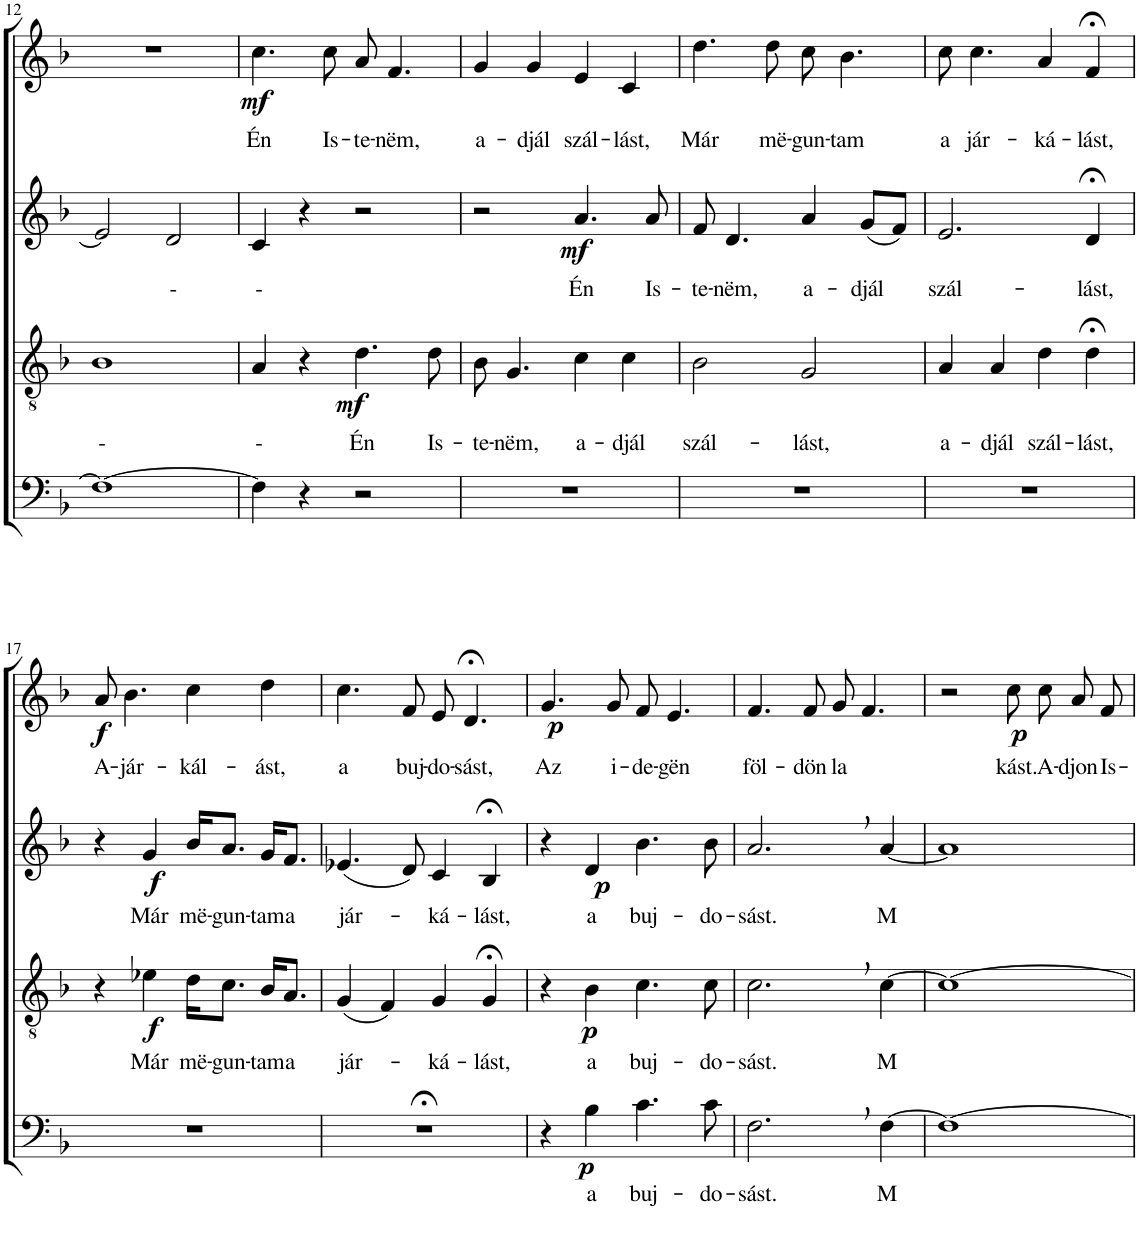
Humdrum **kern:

**kern	**text	**dynam	**kern	**text	**dynam	**kern	**text	**dynam	**kern	**text	**dynam
*part4	*part4	*part4	*part3	*part3	*part3	*part2	*part2	*part2	*part1	*part1	*part1
*staff4	*staff4	*staff4	*staff3	*staff3	*staff3	*staff2	*staff2	*staff2	*staff1	*staff1	*staff1
*I"Bassi	*	*	*I"Tenori	*	*	*I"Contralti	*	*	*I"Soprani	*	*
!!LO:PB:g=z
*clefF4	*	*	*clefGv2	*	*	*clefG2	*	*	*clefG2	*	*
*k[b-]	*	*	*k[b-]	*	*	*k[b-]	*	*	*k[b-]	*	*
*F:	*	*	*F:	*	*	*F:	*	*	*F:	*	*
*M4/4	*	*	*M4/4	*	*	*M4/4	*	*	*M4/4	*	*
=12	=12	=12	=12	=12	=12	=12	=12	=12	=12	=12	=12
!	!	!	!	!LO:LY:b	!	!	!	!	!	!	!
1F_	.	.	1B-	-	.	2e-/]	.	.	1r	.	.
!	!	!	!	!	!	!	!LO:LY:b	!	!	!	!
.	.	.	.	.	.	2d/	-	.	.	.	.
=13	=13	=13	=13	=13	=13	=13	=13	=13	=13	=13	=13
!	!	!	!	!LO:LY:b	!	!	!LO:LY:b	!	!	!LO:LY:b	!LO:DY:b
4F\]	.	.	4A/	-	.	4c/	-	.	4.cc\	Én	mf
4r	.	.	4r	.	.	4r	.	.	.	.	.
!	!	!	!	!	!	!	!	!	!	!LO:LY:b	!
.	.	.	.	.	.	.	.	.	8cc\	Is-	.
!	!	!	!	!LO:LY:b	!LO:DY:b	!	!	!	!	!LO:LY:b	!
2r	.	.	4.d\	Én	mf	2r	.	.	8a/	-te-	.
!	!	!	!	!	!	!	!	!	!	!LO:LY:b	!
.	.	.	.	.	.	.	.	.	4.f/	-nëm,	.
!	!	!	!	!LO:LY:b	!	!	!	!	!	!	!
.	.	.	8d\	Is-	.	.	.	.	.	.	.
=14	=14	=14	=14	=14	=14	=14	=14	=14	=14	=14	=14
!	!	!	!	!LO:LY:b	!	!	!	!	!	!LO:LY:b	!
1r	.	.	8B-\	-te-	.	2r	.	.	4g/	a-	.
!	!	!	!	!LO:LY:b	!	!	!	!	!	!	!
.	.	.	4.G/	-nëm,	.	.	.	.	.	.	.
!	!	!	!	!	!	!	!	!	!	!LO:LY:b	!
.	.	.	.	.	.	.	.	.	4g/	-djál	.
!	!	!	!	!LO:LY:b	!	!	!LO:LY:b	!LO:DY:b	!	!LO:LY:b	!
.	.	.	4c\	a-	.	4.a/	Én	mf	4e/	szál-	.
!	!	!	!	!LO:LY:b	!	!	!	!	!	!LO:LY:b	!
.	.	.	4c\	-djál	.	.	.	.	4c/	-lást,	.
!	!	!	!	!	!	!	!LO:LY:b	!	!	!	!
.	.	.	.	.	.	8a/	Is-	.	.	.	.
=15	=15	=15	=15	=15	=15	=15	=15	=15	=15	=15	=15
!	!	!	!	!LO:LY:b	!	!	!LO:LY:b	!	!	!LO:LY:b	!
1r	.	.	2B-\	szál-	.	8f/	-te-	.	4.dd\	Már	.
!	!	!	!	!	!	!	!LO:LY:b	!	!	!	!
.	.	.	.	.	.	4.d/	-nëm,	.	.	.	.
!	!	!	!	!	!	!	!	!	!	!LO:LY:b	!
.	.	.	.	.	.	.	.	.	8dd\	më-	.
!	!	!	!	!LO:LY:b	!	!	!LO:LY:b	!	!	!LO:LY:b	!
.	.	.	2G/	-lást,	.	4a/	a-	.	8cc\	-gun-	.
!	!	!	!	!	!	!	!	!	!	!LO:LY:b	!
.	.	.	.	.	.	.	.	.	4.b-\	-tam	.
!	!	!	!	!	!	!	!LO:LY:b	!	!	!	!
.	.	.	.	.	.	(8g/L	-djál	.	.	.	.
.	.	.	.	.	.	8f/J)	.	.	.	.	.
=16	=16	=16	=16	=16	=16	=16	=16	=16	=16	=16	=16
!	!	!	!	!LO:LY:b	!	!	!LO:LY:b	!	!	!LO:LY:b	!
1r	.	.	4A/	a-	.	2.e/	szál-	.	8cc\	a	.
!	!	!	!	!	!	!	!	!	!	!LO:LY:b	!
.	.	.	.	.	.	.	.	.	4.cc\	jár-	.
!	!	!	!	!LO:LY:b	!	!	!	!	!	!	!
.	.	.	4A/	-djál	.	.	.	.	.	.	.
!	!	!	!	!LO:LY:b	!	!	!	!	!	!LO:LY:b	!
.	.	.	4d\	szál-	.	.	.	.	4a/	-ká-	.
!	!	!	!	!LO:LY:b	!	!	!LO:LY:b	!	!	!LO:LY:b	!
.	.	.	4d;<\	-lást,	.	4d;</	-lást,	.	4f;</	-lást,	.
!!LO:LB:g=z
=17	=17	=17	=17	=17	=17	=17	=17	=17	=17	=17	=17
!	!	!	!	!	!	!	!	!	!	!LO:LY:b	!LO:DY:b
1r	.	.	4r	.	.	4r	.	.	8a/	A-	f
!	!	!	!	!	!	!	!	!	!	!LO:LY:b	!
.	.	.	.	.	.	.	.	.	4.b-\	-jár-	.
!	!	!	!	!LO:LY:b	!LO:DY:b	!	!LO:LY:b	!LO:DY:b	!	!	!
.	.	.	4e-X\	Már	f	4g/	Már	f	.	.	.
!	!	!	!	!LO:LY:b	!	!	!LO:LY:b	!	!	!LO:LY:b	!
.	.	.	16d\KL	më-	.	16b-/KL	më-	.	4cc\	-kál-	.
!	!	!	!	!LO:LY:b	!	!	!LO:LY:b	!	!	!	!
.	.	.	8.c\J	-gun-	.	8.a/J	-gun-	.	.	.	.
!	!	!	!	!LO:LY:b	!	!	!LO:LY:b	!	!	!LO:LY:b	!
.	.	.	16B-/KL	-tam	.	16g/KL	-tam	.	4dd\	-ást,	.
!	!	!	!	!LO:LY:b	!	!	!LO:LY:b	!	!	!	!
.	.	.	8.A/J	a	.	8.f/J	a	.	.	.	.
=18	=18	=18	=18	=18	=18	=18	=18	=18	=18	=18	=18
!	!	!	!	!LO:LY:b	!	!	!LO:LY:b	!	!	!LO:LY:b	!
1r;<	.	.	(4G/	jár-	.	(4.e-X/	jár-	.	4.cc\	a	.
.	.	.	4F/)	.	.	.	.	.	.	.	.
!	!	!	!	!	!	!	!	!	!	!LO:LY:b	!
.	.	.	.	.	.	8d/)	.	.	8f/	buj-	.
!	!	!	!	!LO:LY:b	!	!	!LO:LY:b	!	!	!LO:LY:b	!
.	.	.	4G/	-ká-	.	4c/	-ká-	.	8e/	-do-	.
!	!	!	!	!	!	!	!	!	!	!LO:LY:b	!
.	.	.	.	.	.	.	.	.	4.d;</	-sást,	.
!	!	!	!	!LO:LY:b	!	!	!LO:LY:b	!	!	!	!
.	.	.	4G;</	-lást,	.	4B-;</	-lást,	.	.	.	.
=19	=19	=19	=19	=19	=19	=19	=19	=19	=19	=19	=19
!	!	!	!	!	!	!	!	!	!	!LO:LY:b	!LO:DY:b
4r	.	.	4r	.	.	4r	.	.	4.g/	Az	p
!	!LO:LY:b	!LO:DY:b	!	!LO:LY:b	!LO:DY:b	!	!LO:LY:b	!LO:DY:b	!	!	!
4B-\	a	p	4B-\	a	p	4d/	a	p	.	.	.
!	!	!	!	!	!	!	!	!	!	!LO:LY:b	!
.	.	.	.	.	.	.	.	.	8g/	i-	.
!	!LO:LY:b	!	!	!LO:LY:b	!	!	!LO:LY:b	!	!	!LO:LY:b	!
4.c\	buj-	.	4.c\	buj-	.	4.b-\	buj-	.	8f/	-de-	.
!	!	!	!	!	!	!	!	!	!	!LO:LY:b	!
.	.	.	.	.	.	.	.	.	4.e/	-gën	.
!	!LO:LY:b	!	!	!LO:LY:b	!	!	!LO:LY:b	!	!	!	!
8c\	-do-	.	8c\	-do-	.	8b-\	-do-	.	.	.	.
=20	=20	=20	=20	=20	=20	=20	=20	=20	=20	=20	=20
!	!LO:LY:b	!	!	!LO:LY:b	!	!	!LO:LY:b	!	!	!LO:LY:b	!
2.F,\	-sást.	.	2.c,\	-sást.	.	2.a,/	-sást.	.	4.f/	föl-	.
!	!	!	!	!	!	!	!	!	!	!LO:LY:b	!
.	.	.	.	.	.	.	.	.	8f/	-dön	.
!	!	!	!	!	!	!	!	!	!	!LO:LY:b	!
.	.	.	.	.	.	.	.	.	8g/	la	.
.	.	.	.	.	.	.	.	.	4.f/	.	.
!	!LO:LY:b	!	!	!LO:LY:b	!	!	!LO:LY:b	!	!	!	!
[4F\	M	.	[4c\	M	.	[4a/	M	.	.	.	.
=21	=21	=21	=21	=21	=21	=21	=21	=21	=21	=21	=21
1F_	.	.	1c_	.	.	1a]	.	.	2r	.	.
!	!	!	!	!	!	!	!	!	!	!LO:LY:b	!LO:DY:b
.	.	.	.	.	.	.	.	.	8cc\L	-kást.	p
!	!	!	!	!	!	!	!	!	!	!LO:LY:b	!
.	.	.	.	.	.	.	.	.	8cc\J	A-	.
!	!	!	!	!	!	!	!	!	!	!LO:LY:b	!
.	.	.	.	.	.	.	.	.	8a/L	-djon	.
!	!	!	!	!	!	!	!	!	!	!LO:LY:b	!
.	.	.	.	.	.	.	.	.	8f/J	Is-	.
=	=	=	=	=	=	=	=	=	=	=	=
*-	*-	*-	*-	*-	*-	*-	*-	*-	*-	*-	*-
